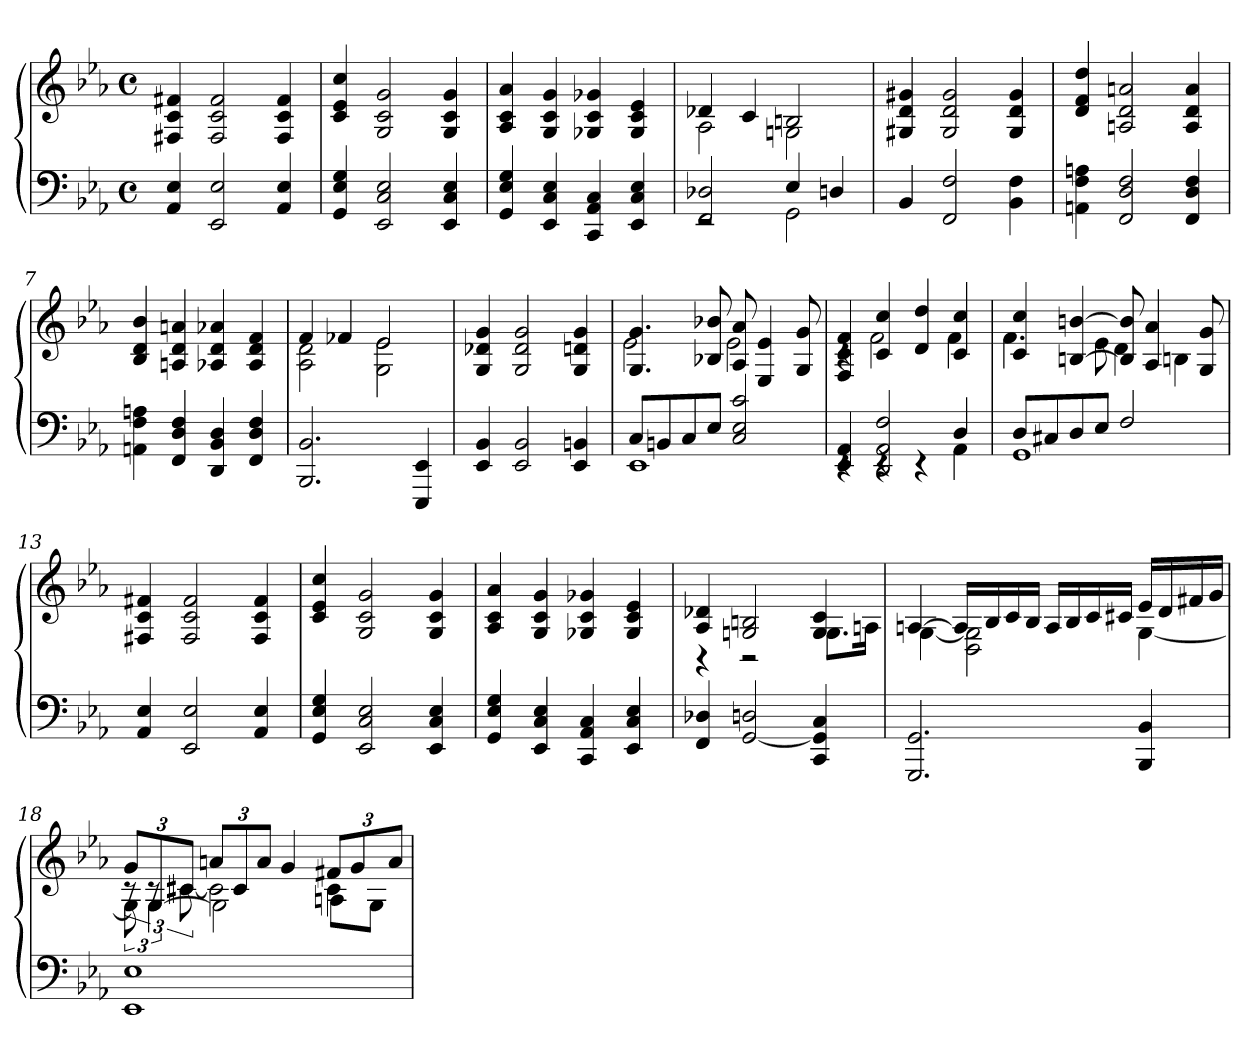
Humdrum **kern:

**kern	**kern
*part1	*part1
*staff2	*staff1
*clefF4	*clefG2
*k[b-e-a-]	*k[b-e-a-]
*c:	*c:
*M4/4	*M4/4
*met(c)	*met(c)
=1	=1
4AA- 4E-	4F#X 4c 4f#X
2EE- 2E-	2F# 2c 2f#
4AA- 4E-	4F# 4c 4f#
=2	=2
4GG 4E- 4G	4c 4e- 4cc
2EE- 2C 2E-	2G 2c 2g
4EE- 4C 4E-	4G 4c 4g
=3	=3
4GG 4E- 4G	4A- 4c 4a-
4EE- 4C 4E-	4G 4c 4g
4CC 4AA- 4C	4G-X 4c 4g-X
4EE- 4C 4E-	4G- 4c 4e-
=4	=4
*^	*^
2FF 2D-X	2rEE	4d-X	2A-
.	.	4c	.
4E-	2GG	2Bn	2Gn
4Dn	.	.	.
*v	*v	*	*
*	*v	*v
=5	=5
4BB-	4G#X 4d 4g#X
2FF 2F	2G# 2d 2g#
4BB- 4F	4G# 4d 4g#
=6	=6
4AAn 4F 4An	4d 4f 4dd
2FF 2D 2F	2An 2d 2an
4FF 4D 4F	4A 4d 4a
=7	=7
4AAn 4F 4An	4B- 4d 4b-
4FF 4D 4F	4An 4d 4an
4DD 4BB- 4D	4A-X 4d 4a-X
4FF 4D 4F	4A- 4d 4f
=8	=8
*	*^
2.BBB- 2.BB-	4f	2A- 2d
.	4f-X	.
.	2e-	2G 2e-
4EEE- 4EE-	.	.
*	*v	*v
=9	=9
4EE- 4BB-	4G 4d-X 4g
2EE- 2BB-	2G 2d- 2g
4EE- 4BBn	4G 4dn 4g
=10	=10
*^	*^
8CL	1EE-	4.G 4.g	2e-
8BBn	.	.	.
8C	.	.	.
8E-J	.	8B-X 8b-X	.
2C 2E- 2c	.	8A- 8a-	2e-
.	.	4E- 4e-	.
.	.	8G 8g	.
=11	=11	=11	=11
4EE- 4AA-	4rEE	4F 4c 4f	4rc
2DD 2AA- 2F	4rEE	4c 4cc	2f
.	4rEE	4d 4dd	.
4D	4AA-	4c 4cc	4f
=12	=12	=12	=12
8DL	1GG	4c 4cc	4.f
8C#X	.	.	.
8D	.	[4Bn [4bn	.
8E-J	.	.	8e-
2F	.	8B] 8b]	4d
.	.	4A- 4a-	.
.	.	.	4Bn
.	.	8G 8g	.
*v	*v	*	*
*	*v	*v
=13	=13
4AA- 4E-	4F#X 4c 4f#X
2EE- 2E-	2F# 2c 2f#
4AA- 4E-	4F# 4c 4f#
=14	=14
4GG 4E- 4G	4c 4e- 4cc
2EE- 2C 2E-	2G 2c 2g
4EE- 4C 4E-	4G 4c 4g
=15	=15
4GG 4E- 4G	4A- 4c 4a-
4EE- 4C 4E-	4G 4c 4g
4CC 4AA- 4C	4G-X 4c 4g-X
4EE- 4C 4E-	4G- 4c 4e-
=16	=16
*	*^
4FF 4D-X	4A- 4d-X	4r
[2GG 2Dn	2Gn 2Bn	2r
4CC 4GG] 4C	4G 4c	8.GL
.	.	16AnJk
=17	=17	=17
2.GGG 2.GG	[4An	[4G
.	16ALL]	2D 2G]
.	16B-	.
.	16c	.
.	16B-JJ	.
.	16ALL	.
.	16B-	.
.	16c	.
.	16c#XJJ	.
4BBB- 4BB-	16e-LL	[4G
.	16d	.
.	16f#X	.
.	16gJJ	.
=18	=18	=18
*	*	*^
1EE- 1E-	12gL	12rc	12G\]
.	12G	12rc	[6G\
.	12c#XJ	[12c#X	.
.	12anL	2c#]	2G\]
.	12c#	.	.
.	12aJ	.	.
.	4g	.	.
.	12f#XL	4c#	8An\L
.	12g	.	.
.	.	.	8G\J
.	12aJ	.	.
*	*v	*v	*v
=	=
*-	*-
